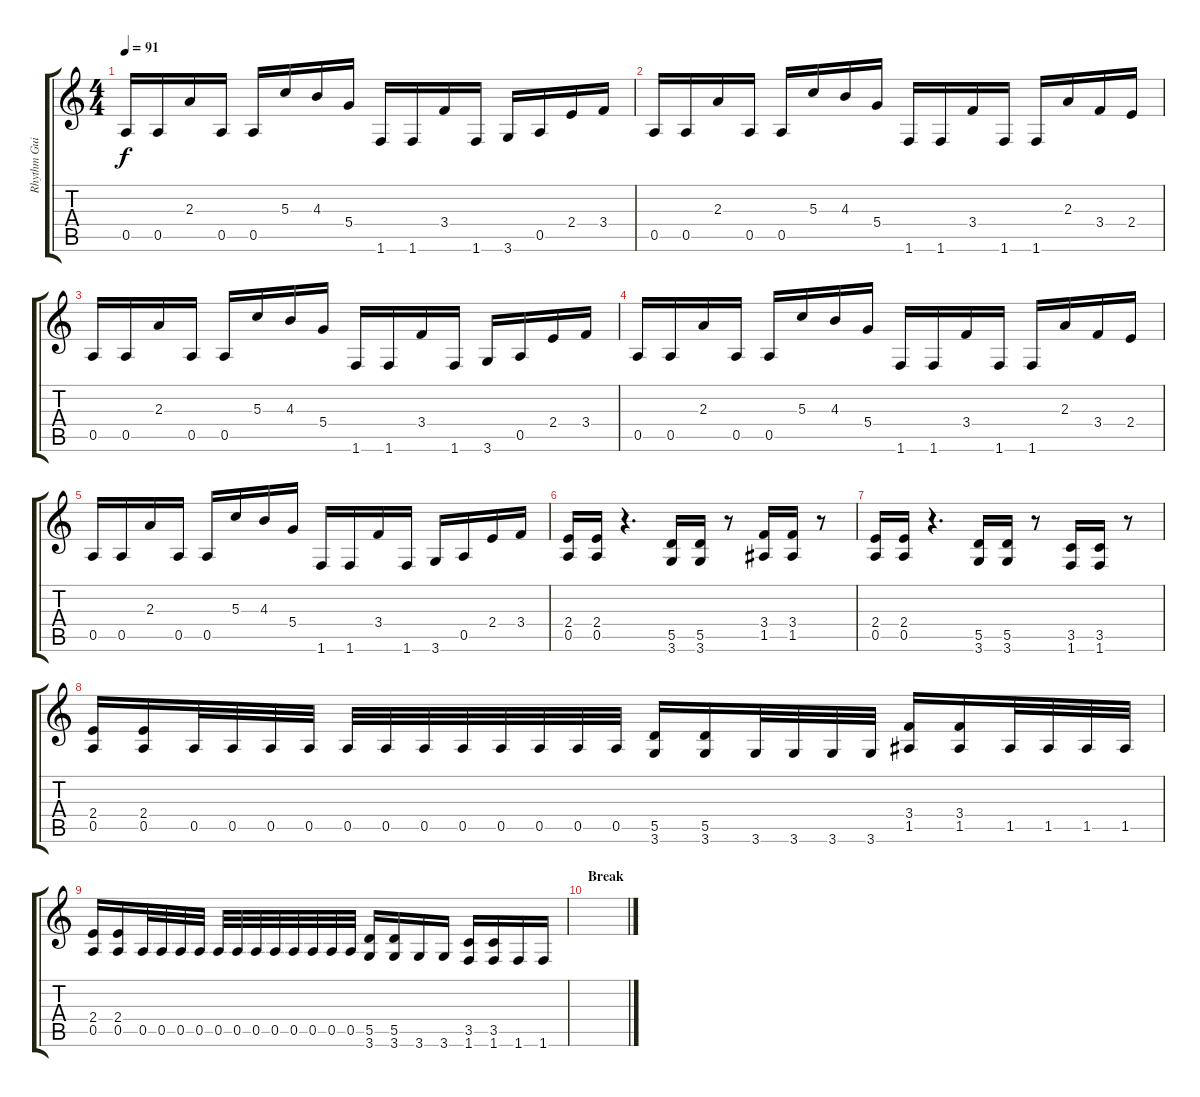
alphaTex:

\track ("Rhythm Guitar 1" "Rhythm Gui") {instrument distortionguitar}
\staff {score tabs}
\tuning (E4 B3 G3 D3 A2 E2) {hide}
\ts (4 4)
\tempo 91
\clef g2
\ks c
0.5.16{dy f} 0.5.16 2.3.16 0.5.16 0.5.16 5.3.16 4.3.16 5.4.16 1.6.16 1.6.16 3.4.16 1.6.16 3.6.16 0.5.16 2.4.16 3.4.16 |
0.5.16 0.5.16 2.3.16 0.5.16 0.5.16 5.3.16 4.3.16 5.4.16 1.6.16 1.6.16 3.4.16 1.6.16 1.6.16 2.3.16 3.4.16 2.4.16 |
0.5.16 0.5.16 2.3.16 0.5.16 0.5.16 5.3.16 4.3.16 5.4.16 1.6.16 1.6.16 3.4.16 1.6.16 3.6.16 0.5.16 2.4.16 3.4.16 |
0.5.16 0.5.16 2.3.16 0.5.16 0.5.16 5.3.16 4.3.16 5.4.16 1.6.16 1.6.16 3.4.16 1.6.16 1.6.16 2.3.16 3.4.16 2.4.16 |
0.5.16 0.5.16 2.3.16 0.5.16 0.5.16 5.3.16 4.3.16 5.4.16 1.6.16 1.6.16 3.4.16 1.6.16 3.6.16 0.5.16 2.4.16 3.4.16 |
(2.4 0.5).16 (2.4 0.5).16 r.4{d} (5.5 3.6).16 (5.5 3.6).16 r.8 (3.4 1.5).16 (3.4 1.5).16 r.8 |
(2.4 0.5).16 (2.4 0.5).16 r.4{d} (5.5 3.6).16 (5.5 3.6).16 r.8 (3.5 1.6).16 (3.5 1.6).16 r.8 |
(2.4 0.5).16 (2.4 0.5).16 0.5.32 0.5.32 0.5.32 0.5.32 0.5.32 0.5.32 0.5.32 0.5.32 0.5.32 0.5.32 0.5.32 0.5.32 (5.5 3.6).16 (5.5 3.6).16 3.6.32 3.6.32 3.6.32 3.6.32 (3.4 1.5).16 (3.4 1.5).16 1.5.32 1.5.32 1.5.32 1.5.32 |
(2.4 0.5).16 (2.4 0.5).16 0.5.32 0.5.32 0.5.32 0.5.32 0.5.32 0.5.32 0.5.32 0.5.32 0.5.32 0.5.32 0.5.32 0.5.32 (5.5 3.6).16 (5.5 3.6).16 3.6.16 3.6.16 (3.5 1.6).16 (3.5 1.6).16 1.6.16 1.6.16 |
\section ("" "Break")
